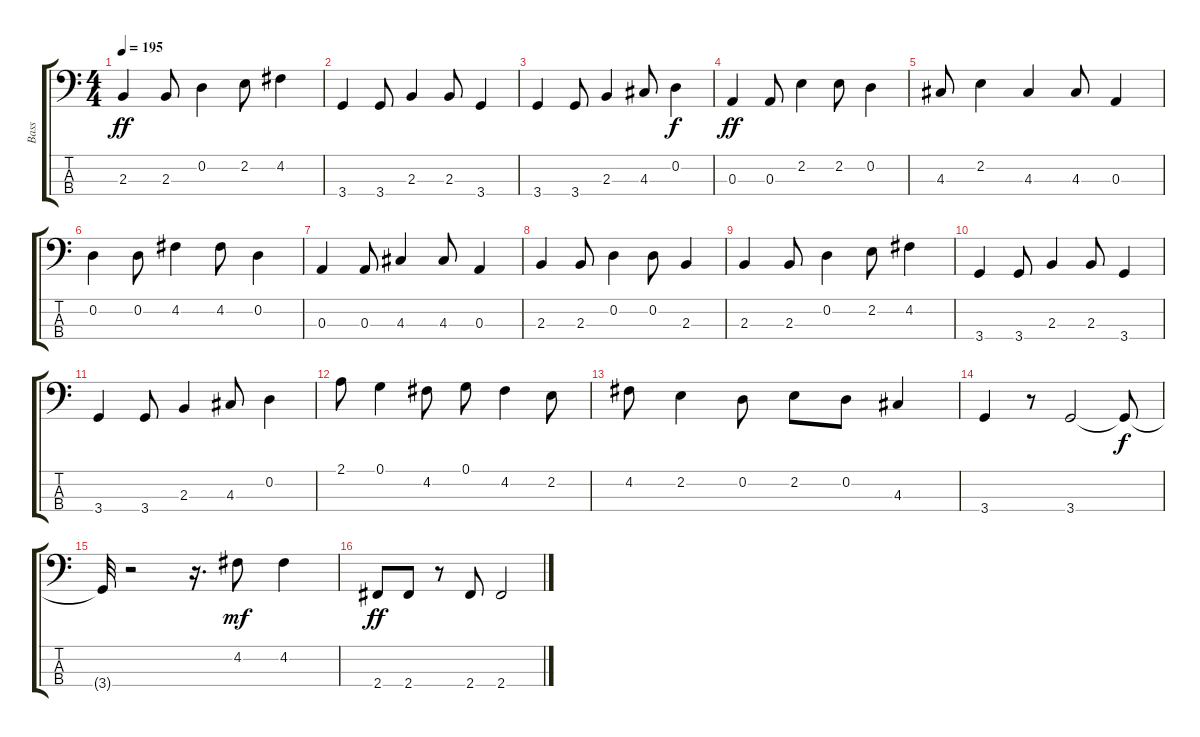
\track ("Bass" "Bass") {instrument electricbasspick}
\staff {score tabs}
\tuning (G2 D2 A1 E1) {hide}
\ts (4 4)
\tempo 195
\clef f4
\ks c
2.3.4{dy ff} 2.3.8 0.2.4 2.2.8 4.2.4 |
3.4.4 3.4.8 2.3.4 2.3.8 3.4.4 |
3.4.4 3.4.8 2.3.4 4.3.8 0.2.4{dy f} |
0.3.4{dy ff} 0.3.8 2.2.4 2.2.8 0.2.4 |
4.3.8 2.2.4 4.3.4 4.3.8 0.3.4 |
0.2.4 0.2.8 4.2.4 4.2.8 0.2.4 |
0.3.4 0.3.8 4.3.4 4.3.8 0.3.4 |
2.3.4 2.3.8 0.2.4 0.2.8 2.3.4 |
2.3.4 2.3.8 0.2.4 2.2.8 4.2.4 |
3.4.4 3.4.8 2.3.4 2.3.8 3.4.4 |
3.4.4 3.4.8 2.3.4 4.3.8 0.2.4 |
2.1.8 0.1.4 4.2.8 0.1.8 4.2.4 2.2.8 |
4.2.8 2.2.4 0.2.8 2.2.8 0.2.8 4.3.4 |
3.4.4 r.8 3.4.2 3.4{t}.8{dy f} |
3.4{t}.32 r.2 r.16{d} 4.2.8{dy mf} 4.2.4 |
2.4.8{dy ff} 2.4.8 r.8 2.4.8 2.4.2
